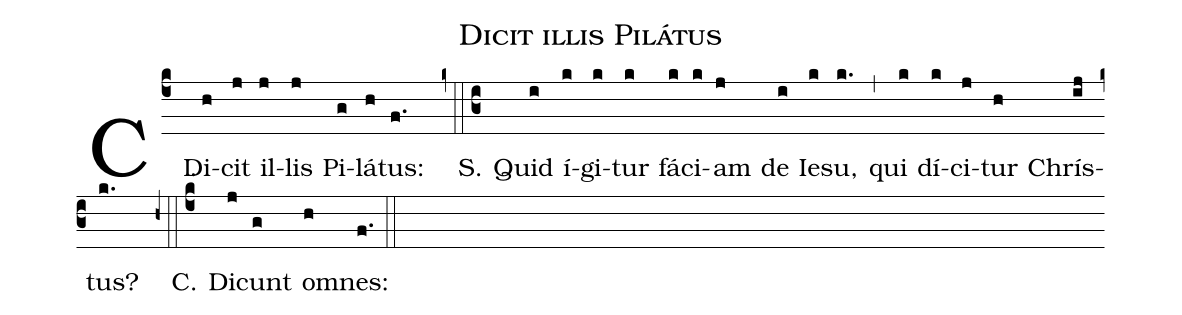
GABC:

name: Dicit illis Pilátus;
%%
(c4)

C.()
Di(h)cit(j) il(j)lis(j) Pi(g)lá(h)tus:(f.) (z0::c3)

S.()
Quid(i) í(k)gi(k)tur(k) fá(k)ci(k)am(j) de(i) Ie(k)su,(k.) (,)
qui(k) dí(k)ci(j)tur(h) Chrís(ij)tus?(k.) (z0::c4)

C.()
Di(j)cunt(g) om(h)nes:(f.) (::)
